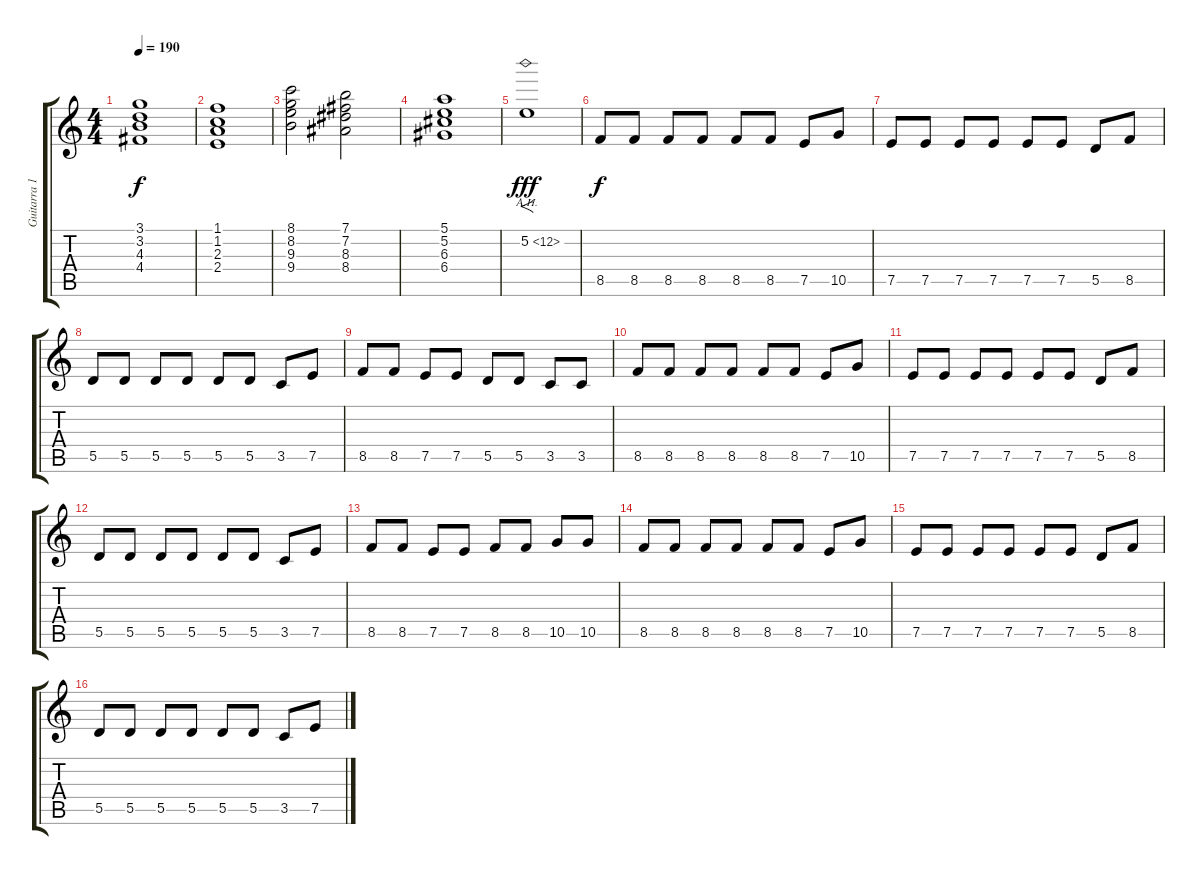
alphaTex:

\track ("Guitarra 1" "Guitarra 1") {instrument distortionguitar}
\staff {score tabs}
\tuning (E4 B3 G3 D3 A2 E2) {hide}
\ts (4 4)
\tempo 190
\clef g2
\ks c
(3.1 3.2 4.3 4.4).1{dy f} |
(1.1 1.2 2.3 2.4).1 |
(8.1 8.2 9.3 9.4).2 (7.1 7.2 8.3 8.4).2 |
(5.1 5.2 6.3 6.4).1 |
5.2{ah 7}.1{f dy fff} |
8.5.8{dy f} 8.5.8 8.5.8 8.5.8 8.5.8 8.5.8 7.5.8 10.5.8 |
7.5.8 7.5.8 7.5.8 7.5.8 7.5.8 7.5.8 5.5.8 8.5.8 |
5.5.8 5.5.8 5.5.8 5.5.8 5.5.8 5.5.8 3.5.8 7.5.8 |
8.5.8 8.5.8 7.5.8 7.5.8 5.5.8 5.5.8 3.5.8 3.5.8 |
8.5.8 8.5.8 8.5.8 8.5.8 8.5.8 8.5.8 7.5.8 10.5.8 |
7.5.8 7.5.8 7.5.8 7.5.8 7.5.8 7.5.8 5.5.8 8.5.8 |
5.5.8 5.5.8 5.5.8 5.5.8 5.5.8 5.5.8 3.5.8 7.5.8 |
8.5.8 8.5.8 7.5.8 7.5.8 8.5.8 8.5.8 10.5.8 10.5.8 |
8.5.8 8.5.8 8.5.8 8.5.8 8.5.8 8.5.8 7.5.8 10.5.8 |
7.5.8 7.5.8 7.5.8 7.5.8 7.5.8 7.5.8 5.5.8 8.5.8 |
5.5.8 5.5.8 5.5.8 5.5.8 5.5.8 5.5.8 3.5.8 7.5.8
